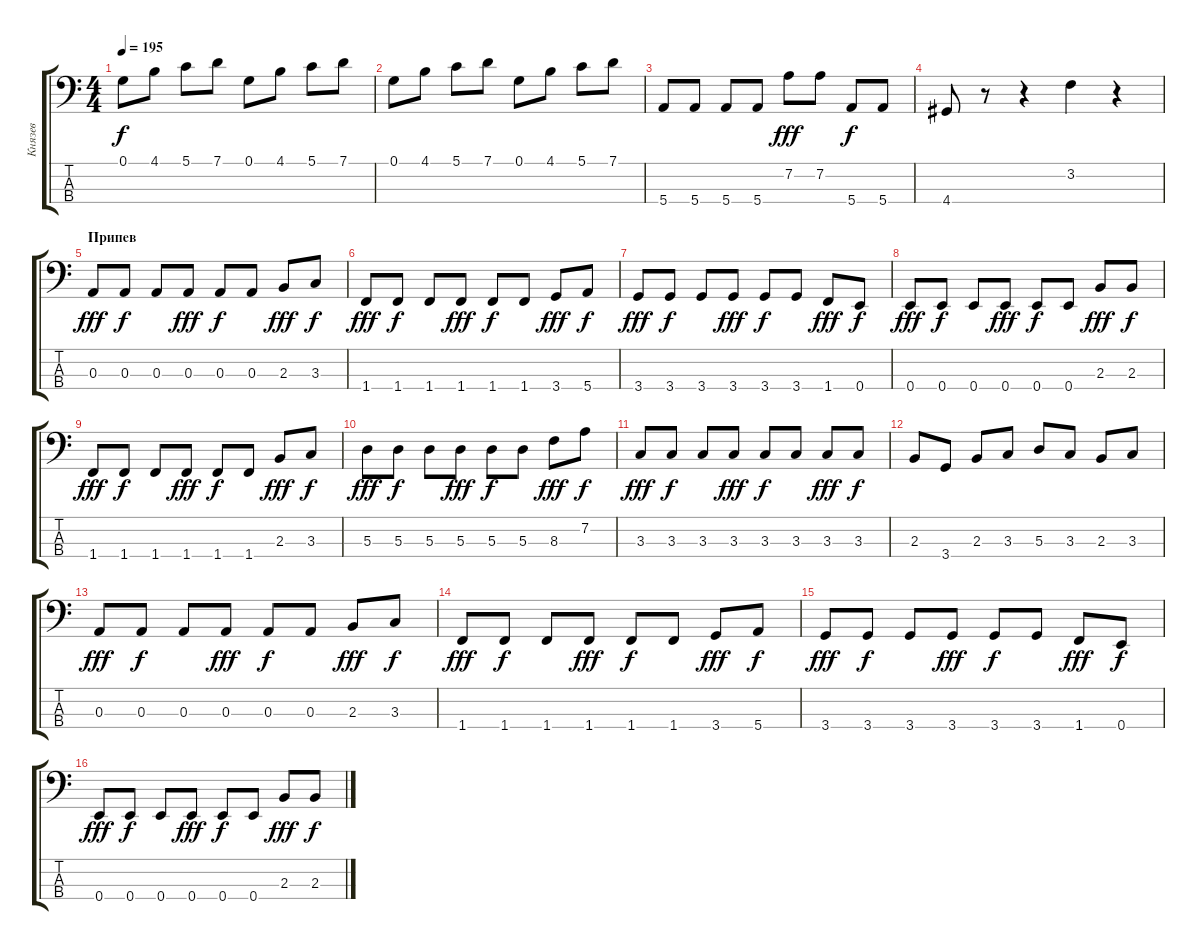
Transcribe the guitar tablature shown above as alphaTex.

\track ("Князев" "Князев") {instrument electricbassfinger}
\staff {score tabs}
\tuning (G2 D2 A1 E1) {hide}
\ts (4 4)
\tempo 195
\clef f4
\ks c
0.1.8{dy f} 4.1.8 5.1.8 7.1.8 0.1.8 4.1.8 5.1.8 7.1.8 |
0.1.8 4.1.8 5.1.8 7.1.8 0.1.8 4.1.8 5.1.8 7.1.8 |
5.4.8 5.4.8 5.4.8 5.4.8 7.2.8{dy fff} 7.2.8 5.4.8{dy f} 5.4.8 |
4.4.8 r.8 r.4 3.2.4 r.4 |
\section ("" "Припев")
0.3.8{dy fff} 0.3.8{dy f} 0.3.8 0.3.8{dy fff} 0.3.8{dy f} 0.3.8 2.3.8{dy fff} 3.3.8{dy f} |
1.4.8{dy fff} 1.4.8{dy f} 1.4.8 1.4.8{dy fff} 1.4.8{dy f} 1.4.8 3.4.8{dy fff} 5.4.8{dy f} |
3.4.8{dy fff} 3.4.8{dy f} 3.4.8 3.4.8{dy fff} 3.4.8{dy f} 3.4.8 1.4.8{dy fff} 0.4.8{dy f} |
0.4.8{dy fff} 0.4.8{dy f} 0.4.8 0.4.8{dy fff} 0.4.8{dy f} 0.4.8 2.3.8{dy fff} 2.3.8{dy f} |
1.4.8{dy fff} 1.4.8{dy f} 1.4.8 1.4.8{dy fff} 1.4.8{dy f} 1.4.8 2.3.8{dy fff} 3.3.8{dy f} |
5.3.8{dy fff} 5.3.8{dy f} 5.3.8 5.3.8{dy fff} 5.3.8{dy f} 5.3.8 8.3.8{dy fff} 7.2.8{dy f} |
3.3.8{dy fff} 3.3.8{dy f} 3.3.8 3.3.8{dy fff} 3.3.8{dy f} 3.3.8 3.3.8{dy fff} 3.3.8{dy f} |
2.3.8 3.4.8 2.3.8 3.3.8 5.3.8 3.3.8 2.3.8 3.3.8 |
0.3.8{dy fff} 0.3.8{dy f} 0.3.8 0.3.8{dy fff} 0.3.8{dy f} 0.3.8 2.3.8{dy fff} 3.3.8{dy f} |
1.4.8{dy fff} 1.4.8{dy f} 1.4.8 1.4.8{dy fff} 1.4.8{dy f} 1.4.8 3.4.8{dy fff} 5.4.8{dy f} |
3.4.8{dy fff} 3.4.8{dy f} 3.4.8 3.4.8{dy fff} 3.4.8{dy f} 3.4.8 1.4.8{dy fff} 0.4.8{dy f} |
0.4.8{dy fff} 0.4.8{dy f} 0.4.8 0.4.8{dy fff} 0.4.8{dy f} 0.4.8 2.3.8{dy fff} 2.3.8{dy f}
